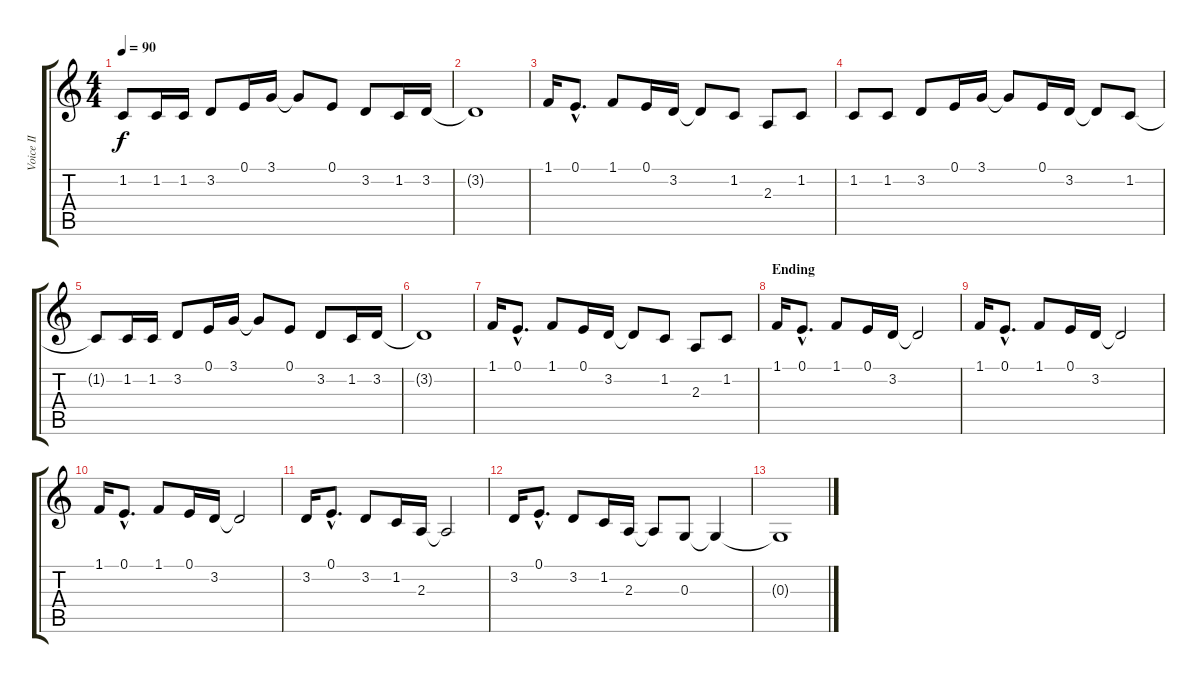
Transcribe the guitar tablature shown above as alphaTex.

\track ("Voice II" "Voice II") {instrument brightacousticpiano}
\staff {score tabs}
\tuning (E4 B3 G3 D3 A2 E2) {hide}
\ts (4 4)
\tempo 90
\clef g2
\ks c
1.2{t}.8{dy f} 1.2.16 1.2.16 3.2.8 0.1.16 3.1.16 3.1{t}.8 0.1.8 3.2.8 1.2.16 3.2.16 |
3.2{t}.1 |
1.1.16 0.1{hac}.8{d} 1.1.8 0.1.16 3.2.16 3.2{t}.8 1.2.8 2.3.8 1.2.8 |
1.2.8 1.2.8 3.2.8 0.1.16 3.1.16 3.1{t}.8 0.1.16 3.2.16 3.2{t}.8 1.2.8 |
1.2{t}.8 1.2.16 1.2.16 3.2.8 0.1.16 3.1.16 3.1{t}.8 0.1.8 3.2.8 1.2.16 3.2.16 |
3.2{t}.1 |
1.1.16 0.1{hac}.8{d} 1.1.8 0.1.16 3.2.16 3.2{t}.8 1.2.8 2.3.8 1.2.8 |
\section ("" "Ending")
1.1.16 0.1{hac}.8{d} 1.1.8 0.1.16 3.2.16 3.2{t}.2 |
1.1.16 0.1{hac}.8{d} 1.1.8 0.1.16 3.2.16 3.2{t}.2 |
1.1.16 0.1{hac}.8{d} 1.1.8 0.1.16 3.2.16 3.2{t}.2 |
3.2.16 0.1{hac}.8{d} 3.2.8 1.2.16 2.3.16 2.3{t}.2 |
3.2.16 0.1{hac}.8{d} 3.2.8 1.2.16 2.3.16 2.3{t}.8 0.3.8 0.3{t}.4 |
0.3{t}.1
